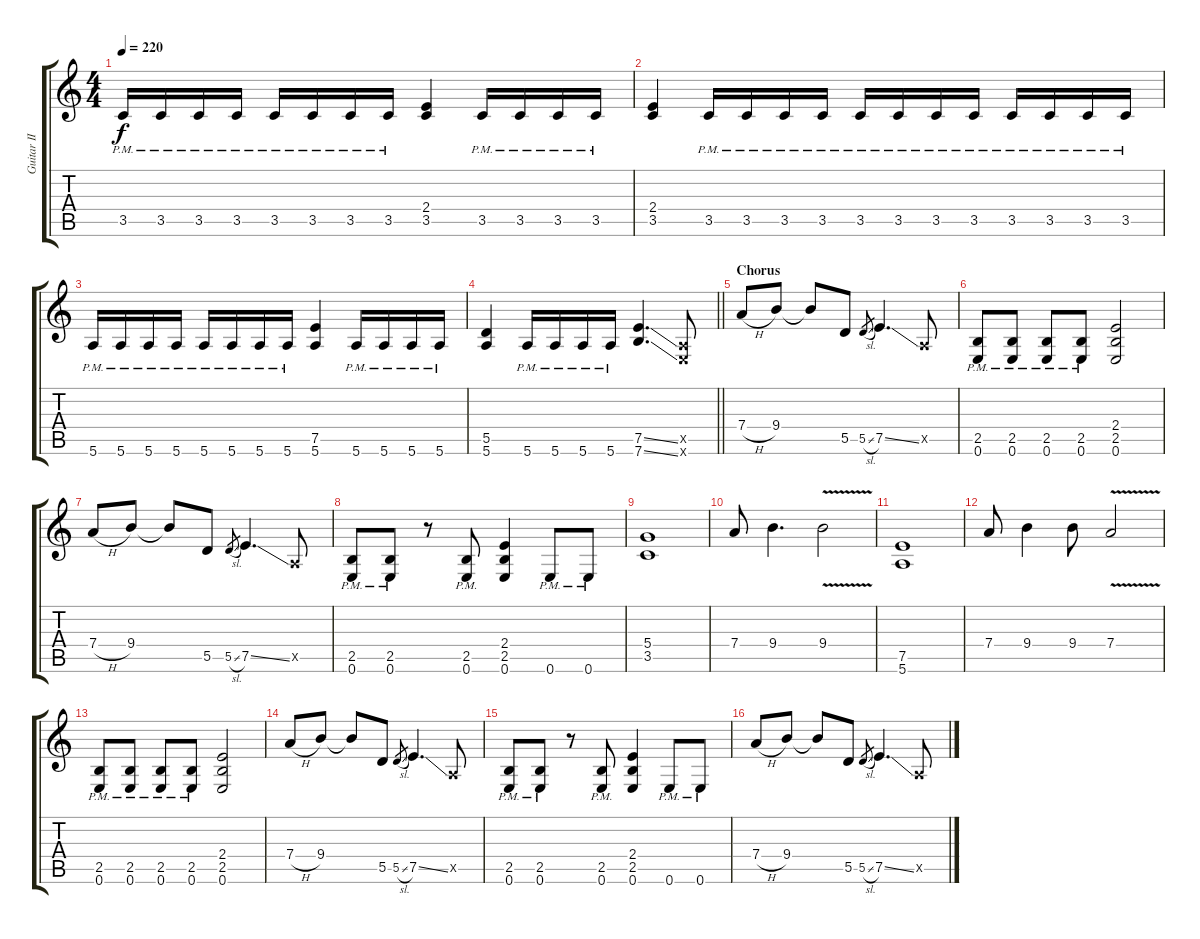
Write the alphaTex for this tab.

\track ("Guitar II" "Guitar II") {instrument distortionguitar}
\staff {score tabs}
\tuning (E4 B3 G3 D3 A2 E2) {hide}
\ts (4 4)
\tempo 220
\clef g2
\ks c
3.5{pm}.16{dy f} 3.5{pm}.16 3.5{pm}.16 3.5{pm}.16 3.5{pm}.16 3.5{pm}.16 3.5{pm}.16 3.5{pm}.16 (2.4 3.5).4 3.5{pm}.16 3.5{pm}.16 3.5{pm}.16 3.5{pm}.16 |
(2.4 3.5).4 3.5{pm}.16 3.5{pm}.16 3.5{pm}.16 3.5{pm}.16 3.5{pm}.16 3.5{pm}.16 3.5{pm}.16 3.5{pm}.16 3.5{pm}.16 3.5{pm}.16 3.5{pm}.16 3.5{pm}.16 |
5.6{pm}.16 5.6{pm}.16 5.6{pm}.16 5.6{pm}.16 5.6{pm}.16 5.6{pm}.16 5.6{pm}.16 5.6{pm}.16 (7.5 5.6).4 5.6{pm}.16 5.6{pm}.16 5.6{pm}.16 5.6{pm}.16 |
\barLineRight lightlight
(5.5 5.6).4 5.6{pm}.16 5.6{pm}.16 5.6{pm}.16 5.6{pm}.16 (7.5{ss} 7.6{ss}).4{d} (0.5{x} 0.6{x}).8 |
\section ("" "Chorus")
7.4{h}.8 9.4.8 9.4{t}.8 5.5.8 5.5{sl}.8{gr} 7.5{ss}.4{d} 0.5{x}.8 |
(2.5{pm} 0.6{pm}).8 (2.5{pm} 0.6{pm}).8 (2.5{pm} 0.6{pm}).8 (2.5{pm} 0.6{pm}).8 (2.4 2.5 0.6).2 |
7.4{h}.8 9.4.8 9.4{t}.8 5.5.8 5.5{sl}.8{gr} 7.5{ss}.4{d} 0.5{x}.8 |
(2.5{pm} 0.6{pm}).8 (2.5{pm} 0.6{pm}).8 r.8 (2.5{pm} 0.6{pm}).8 (2.4 2.5 0.6).4 0.6{pm}.8 0.6{pm}.8 |
(5.4 3.5).1 |
7.4.8 9.4.4{d} 9.4{v}.2 |
(7.5 5.6).1 |
7.4.8 9.4.4 9.4.8 7.4{v}.2 |
(2.5{pm} 0.6{pm}).8 (2.5{pm} 0.6{pm}).8 (2.5{pm} 0.6{pm}).8 (2.5{pm} 0.6{pm}).8 (2.4 2.5 0.6).2 |
7.4{h}.8 9.4.8 9.4{t}.8 5.5.8 5.5{sl}.8{gr} 7.5{ss}.4{d} 0.5{x}.8 |
(2.5{pm} 0.6{pm}).8 (2.5{pm} 0.6{pm}).8 r.8 (2.5{pm} 0.6{pm}).8 (2.4 2.5 0.6).4 0.6{pm}.8 0.6{pm}.8 |
7.4{h}.8 9.4.8 9.4{t}.8 5.5.8 5.5{sl}.8{gr} 7.5{ss}.4{d} 0.5{x}.8
